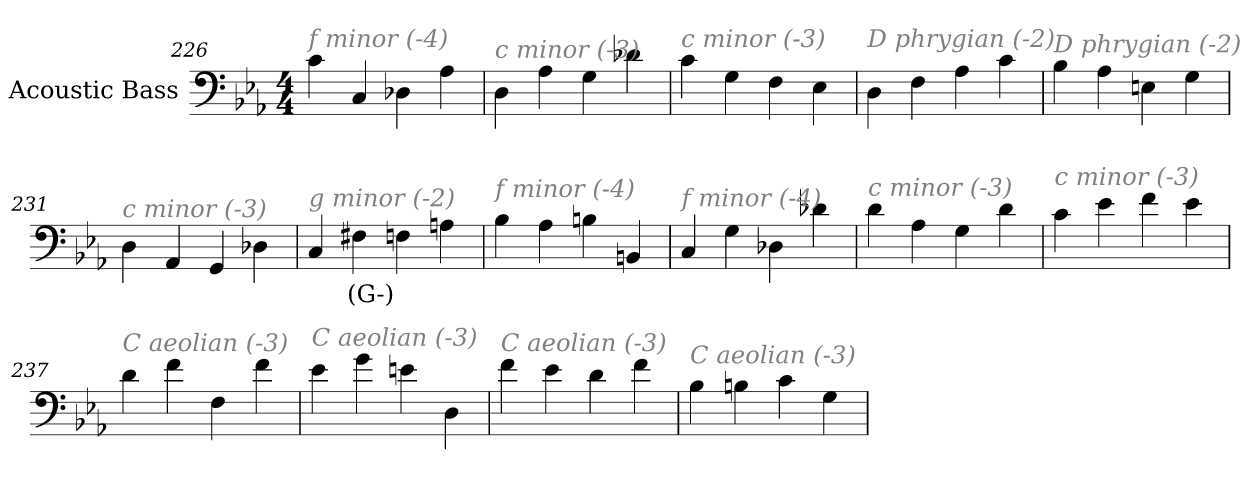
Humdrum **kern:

**kern	**text
*part1	*part1
*staff1	*staff1
*I"Acoustic Bass	*
*clefF4	*
*ITrd7c12	*
*k[b-e-a-]	*
*E-:	*
*M4/4	*
=226	=226
!LO:TX:i:color=#808080:t=f minor (-4)	!
4C	.
4CC	.
4DD-X	.
4AA-	.
=227	=227
!LO:TX:i:color=#808080:t=c minor (-3)	!
4DD	.
4AA-	.
4GG	.
4D-X	.
=228	=228
!LO:TX:i:color=#808080:t=c minor (-3)	!
4C	.
4GG	.
4FF	.
4EE-	.
=229	=229
!LO:TX:i:color=#808080:t=D phrygian (-2)	!
4DD	.
4FF	.
4AA-	.
4C	.
=230	=230
!LO:TX:i:color=#808080:t=D phrygian (-2)	!
4BB-	.
4AA-	.
4EEn	.
4GG	.
=231	=231
!LO:TX:i:color=#808080:t=c minor (-3)	!
4DD	.
4AAA-	.
4GGG	.
4DD-X	.
=232	=232
!LO:TX:i:color=#808080:t=g minor (-2)	!
4CC	.
4FF#Xi	(G-)
4FF	.
4AAn	.
=233	=233
!LO:TX:i:color=#808080:t=f minor (-4)	!
4BB-	.
4AA-	.
4BBn	.
4BBBn	.
=234	=234
!LO:TX:i:color=#808080:t=f minor (-4)	!
4CC	.
4GG	.
4DD-X	.
4D-X	.
=235	=235
!LO:TX:i:color=#808080:t=c minor (-3)	!
4D	.
4AA-	.
4GG	.
4D	.
=236	=236
!LO:TX:i:color=#808080:t=c minor (-3)	!
4C	.
4E-	.
4F	.
4E-	.
=237	=237
!LO:TX:i:color=#808080:t=C aeolian (-3)	!
4D	.
4F	.
4FF	.
4F	.
=238	=238
!LO:TX:i:color=#808080:t=C aeolian (-3)	!
4E-	.
4G	.
4En	.
4DD	.
=239	=239
!LO:TX:i:color=#808080:t=C aeolian (-3)	!
4F	.
4E-	.
4D	.
4F	.
=240	=240
!LO:TX:i:color=#808080:t=C aeolian (-3)	!
4BB-	.
4BBn	.
4C	.
4GG	.
=	=
*-	*-
